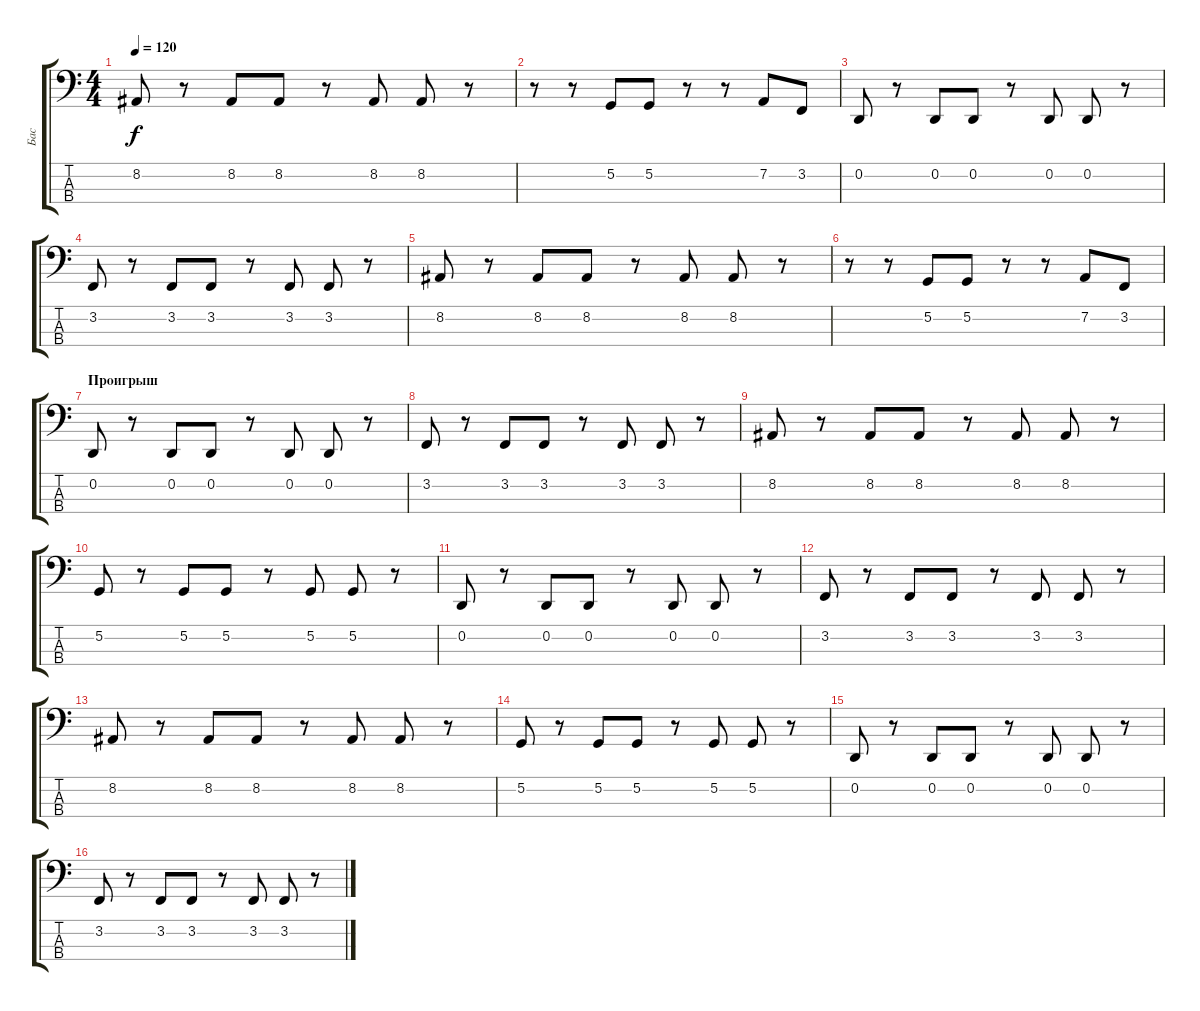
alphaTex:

\track ("Бас" "Бас") {instrument lead2sawtooth}
\staff {score tabs}
\tuning (G2 D2 A1 E1) {hide}
\ts (4 4)
\tempo 120
\clef f4
\ks c
8.2.8{dy f} r.8 8.2.8 8.2.8 r.8 8.2.8 8.2.8 r.8 |
r.8 r.8 5.2.8 5.2.8 r.8 r.8 7.2.8 3.2.8 |
0.2.8 r.8 0.2.8 0.2.8 r.8 0.2.8 0.2.8 r.8 |
3.2.8 r.8 3.2.8 3.2.8 r.8 3.2.8 3.2.8 r.8 |
8.2.8 r.8 8.2.8 8.2.8 r.8 8.2.8 8.2.8 r.8 |
r.8 r.8 5.2.8 5.2.8 r.8 r.8 7.2.8 3.2.8 |
\section ("" "Проигрыш")
0.2.8 r.8 0.2.8 0.2.8 r.8 0.2.8 0.2.8 r.8 |
3.2.8 r.8 3.2.8 3.2.8 r.8 3.2.8 3.2.8 r.8 |
8.2.8 r.8 8.2.8 8.2.8 r.8 8.2.8 8.2.8 r.8 |
5.2.8 r.8 5.2.8 5.2.8 r.8 5.2.8 5.2.8 r.8 |
0.2.8 r.8 0.2.8 0.2.8 r.8 0.2.8 0.2.8 r.8 |
3.2.8 r.8 3.2.8 3.2.8 r.8 3.2.8 3.2.8 r.8 |
8.2.8 r.8 8.2.8 8.2.8 r.8 8.2.8 8.2.8 r.8 |
5.2.8 r.8 5.2.8 5.2.8 r.8 5.2.8 5.2.8 r.8 |
0.2.8 r.8 0.2.8 0.2.8 r.8 0.2.8 0.2.8 r.8 |
3.2.8 r.8 3.2.8 3.2.8 r.8 3.2.8 3.2.8 r.8
